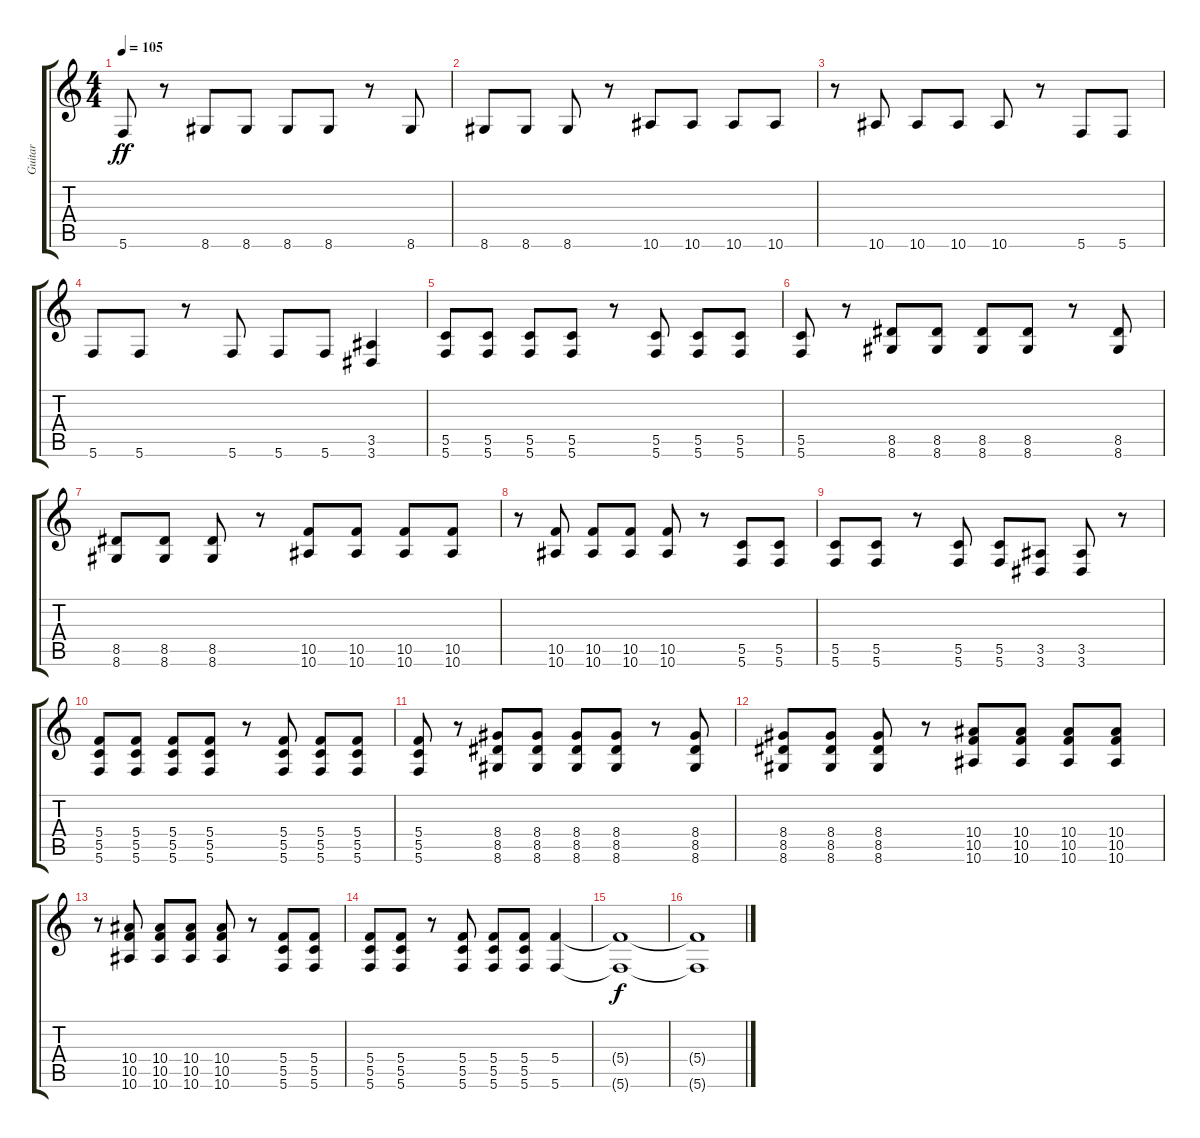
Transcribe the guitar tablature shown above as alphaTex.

\track ("Guitar" "Guitar") {instrument distortionguitar}
\staff {score tabs}
\tuning (D4 A3 F3 C3 G2 C2) {hide}
\ts (4 4)
\tempo 105
\clef g2
\ks c
5.6.8{dy ff} r.8 8.6.8 8.6.8 8.6.8 8.6.8 r.8 8.6.8 |
8.6.8 8.6.8 8.6.8 r.8 10.6.8 10.6.8 10.6.8 10.6.8 |
r.8 10.6.8 10.6.8 10.6.8 10.6.8 r.8 5.6.8 5.6.8 |
5.6.8 5.6.8 r.8 5.6.8 5.6.8 5.6.8 (3.5 3.6).4 |
(5.5 5.6).8 (5.5 5.6).8 (5.5 5.6).8 (5.5 5.6).8 r.8 (5.5 5.6).8 (5.5 5.6).8 (5.5 5.6).8 |
(5.5 5.6).8 r.8 (8.5 8.6).8 (8.5 8.6).8 (8.5 8.6).8 (8.5 8.6).8 r.8 (8.5 8.6).8 |
(8.5 8.6).8 (8.5 8.6).8 (8.5 8.6).8 r.8 (10.5 10.6).8 (10.5 10.6).8 (10.5 10.6).8 (10.5 10.6).8 |
r.8 (10.5 10.6).8 (10.5 10.6).8 (10.5 10.6).8 (10.5 10.6).8 r.8 (5.5 5.6).8 (5.5 5.6).8 |
(5.5 5.6).8 (5.5 5.6).8 r.8 (5.5 5.6).8 (5.5 5.6).8 (3.5 3.6).8 (3.5 3.6).8 r.8 |
(5.4 5.5 5.6).8 (5.4 5.5 5.6).8 (5.4 5.5 5.6).8 (5.4 5.5 5.6).8 r.8 (5.4 5.5 5.6).8 (5.4 5.5 5.6).8 (5.4 5.5 5.6).8 |
(5.4 5.5 5.6).8 r.8 (8.4 8.5 8.6).8 (8.4 8.5 8.6).8 (8.4 8.5 8.6).8 (8.4 8.5 8.6).8 r.8 (8.4 8.5 8.6).8 |
(8.4 8.5 8.6).8 (8.4 8.5 8.6).8 (8.4 8.5 8.6).8 r.8 (10.4 10.5 10.6).8 (10.4 10.5 10.6).8 (10.4 10.5 10.6).8 (10.4 10.5 10.6).8 |
r.8 (10.4 10.5 10.6).8 (10.4 10.5 10.6).8 (10.4 10.5 10.6).8 (10.4 10.5 10.6).8 r.8 (5.4 5.5 5.6).8 (5.4 5.5 5.6).8 |
(5.4 5.5 5.6).8 (5.4 5.5 5.6).8 r.8 (5.4 5.5 5.6).8 (5.4 5.5 5.6).8 (5.4 5.5 5.6).8 (5.4 5.6).4 |
(5.4{t} 5.6{t}).1{dy f} |
(5.4{t} 5.6{t}).1
